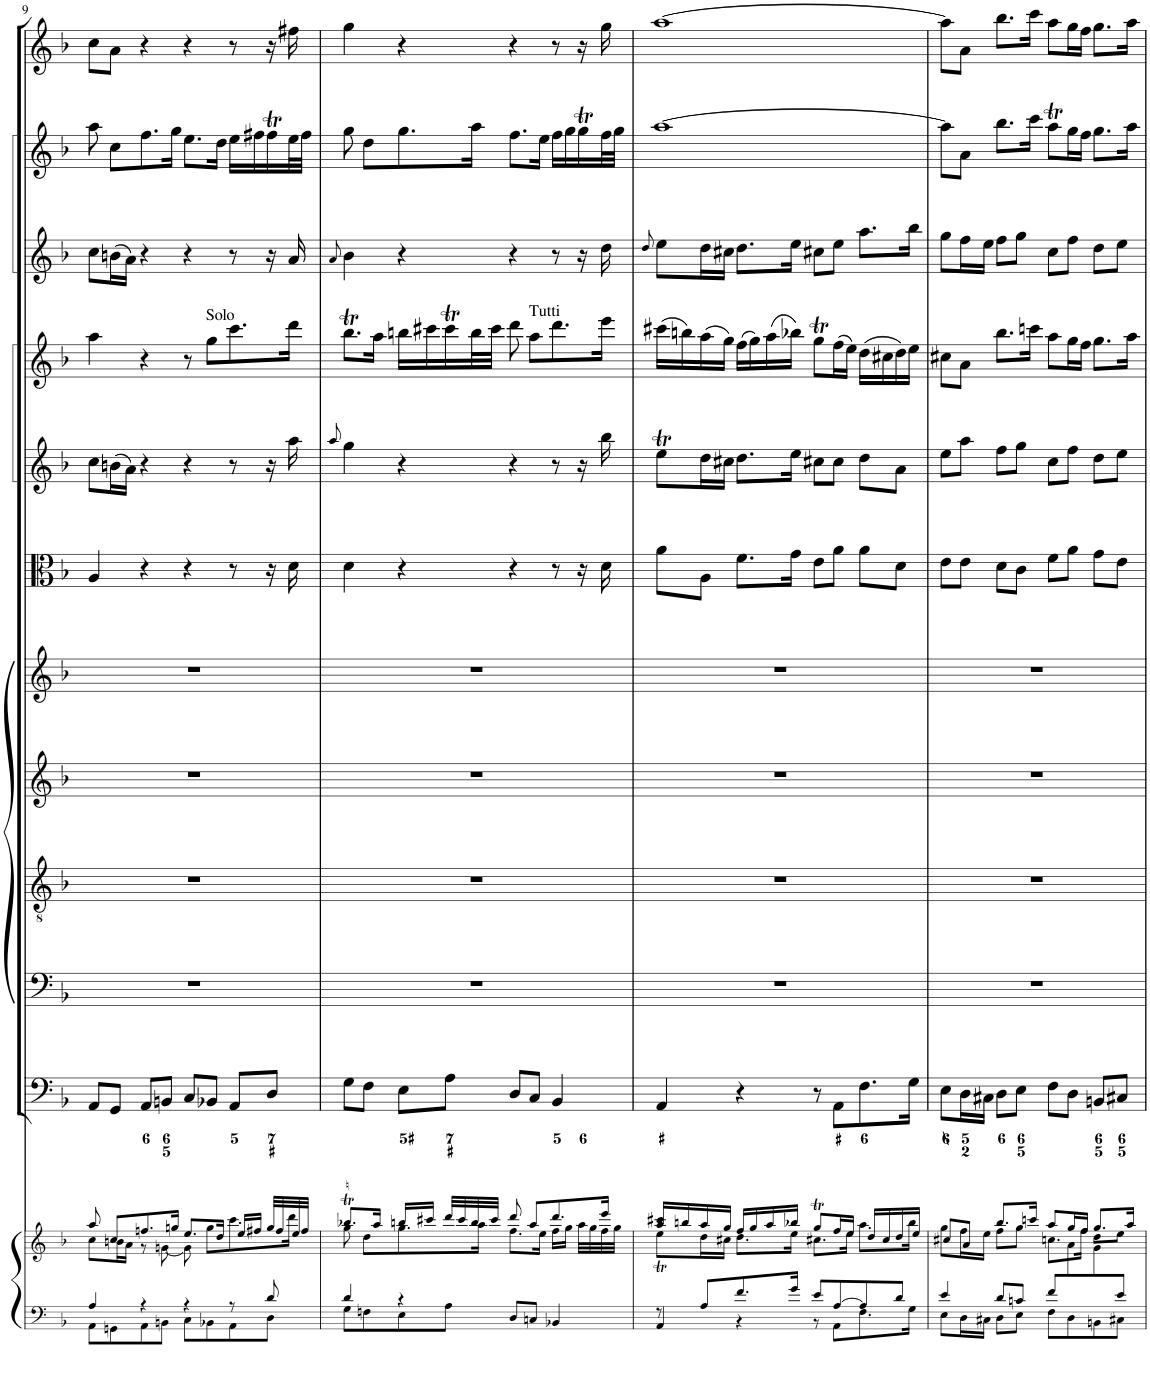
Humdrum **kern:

**kern	**kern	**kern	**kern	**kern	**kern	**kern	**kern	**kern	**kern	**kern	**kern	**kern
*part12	*part12	*part11	*part10	*part9	*part8	*part7	*part6	*part5	*part4	*part3	*part2	*part1
*staff13	*staff12	*staff11	*staff10	*staff9	*staff8	*staff7	*staff6	*staff5	*staff4	*staff3	*staff2	*staff1
*I"Piano reduction	*	*I"Continuo	*I"Basso	*I"Tenore	*I"Alto	*I"Soprano	*I"Viola	*I"Violino II	*I"Violino I	*I"Oboe II	*I"Oboe I	*I"Corno da caccia
*I'Pno	*	*	*	*	*	*	*I'Vla	*I'Vln	*I'Vln	*I'Ob	*I'Ob	*
!!LO:PB:g=z
*clefF4	*clefG2	*clefF4	*clefF4	*clefGv2	*clefG2	*clefG2	*clefC3	*clefG2	*clefG2	*clefG2	*clefG2	*clefG2
*	*	*	*	*	*	*	*	*	*	*	*	*Trd7c12
*k[b-]	*k[b-]	*k[b-]	*k[b-]	*k[b-]	*k[b-]	*k[b-]	*k[b-]	*k[b-]	*k[b-]	*k[b-]	*k[b-]	*k[b-]
*M4/4	*M4/4	*M4/4	*M4/4	*M4/4	*M4/4	*M4/4	*M4/4	*M4/4	*M4/4	*M4/4	*M4/4	*M4/4
*met(c)	*met(c)	*met(c)	*met(c)	*met(c)	*met(c)	*met(c)	*met(c)	*met(c)	*met(c)	*met(c)	*met(c)	*met(c)
=9	=9	=9	=9	=9	=9	=9	=9	=9	=9	=9	=9	=9
*^	*^	*	*	*	*	*	*	*	*	*	*	*
4A/	8AA\L	8aa/	8cc\L	8AA/L	1r	1r	1r	1r	4A/	8cc\L	4aa\	8cc\L	8aa\	8cc\L
.	8GGn\	8cc/L	16bn\L	8GG/J	.	.	.	.	.	(16bn\L	.	(16bn\L	8cc\L	8a\J
.	.	.	16a\JJ	.	.	.	.	.	.	16a\JJ)	.	16a\JJ)	.	.
4r	8AA\	8.ffn/	8r	8AA/L	.	.	.	.	4r	4r	4r	4r	8.ff\	4r
.	8BBn\J	.	[8gn\	8BBn/J	.	.	.	.	.	.	.	.	.	.
.	.	16ggn/Jk	.	.	.	.	.	.	.	.	.	.	16gg\Jk	.
4r	8C\L	8.ee/L	8g\]	8C/L	.	.	.	.	4r	4r	8r	4r	8.ee\L	4r
!	!	!	!	!	!	!	!	!	!	!	!LO:TX:a:t=Solo	!	!	!
.	8BB-X\	.	8gg\L	8BB-X/J	.	.	.	.	.	.	8gg\L	.	.	.
.	.	16dd/Jk	.	.	.	.	.	.	.	.	.	.	16dd\Jk	.
8r	8AA\	16ee/LL	8.ccc\	8AA/L	.	.	.	.	8r	8r	8.ccc\	8r	16ee\LL	8r
.	.	16ff#X/JJ	.	.	.	.	.	.	.	.	.	.	16ff#X\	.
8d/	8D\J	32gg/LLL	.	8D/J	.	.	.	.	16r	16r	.	16r	16ff#t\	16r
.	.	32ff#/	.	.	.	.	.	.	.	.	.	.	.	.
.	.	32ee/	16ddd\Jk	.	.	.	.	.	16d\	16aa\	16ddd\Jk	16a/	32ee\L	16ff#X\
.	.	32ff#/JJJ	.	.	.	.	.	.	.	.	.	.	32ff#\JJJ	.
=10	=10	=10	=10	=10	=10	=10	=10	=10	=10	=10	=10	=10	=10	=10
.	.	.	.	.	.	.	.	.	.	8qaa/	.	8qa/	.	.
4d/	8G\L	8.bb-XT/L	8gg\	8G\L	1r	1r	1r	1r	4d\	4gg\	8.bb-T\L	4b-\	8gg\	4gg\
.	8Fn\	.	8dd\L	8F\J	.	.	.	.	.	.	.	.	8dd\L	.
.	.	16aa/Jk	.	.	.	.	.	.	.	.	16aa\Jk	.	.	.
4r	8E\	16bbn/LL	8.gg\	8E\L	.	.	.	.	4r	4r	16bbn\LL	4r	8.gg\	4r
.	.	16ccc#X/JJ	.	.	.	.	.	.	.	.	16ccc#X\	.	.	.
.	8A\J	32ddd/LLL	.	8A\J	.	.	.	.	.	.	16ccc#t\	.	.	.
.	.	32ccc#/	.	.	.	.	.	.	.	.	.	.	.	.
.	.	32bb/	16aa\Jk	.	.	.	.	.	.	.	32bb\L	.	16aa\Jk	.
.	.	32ccc#/JJJ	.	.	.	.	.	.	.	.	32ccc#\JJJ	.	.	.
8D/L	2ryy	8ddd/	8.ff\L	8D/L	.	.	.	.	4r	4r	8ddd\	4r	8.ff\L	4r
!	!	!	!	!	!	!	!	!	!	!	!LO:TX:a:t=Tutti	!	!	!
8Cn/J	.	8aa/L	.	8C/J	.	.	.	.	.	.	8aa\L	.	.	.
.	.	.	16ee\Jk	.	.	.	.	.	.	.	.	.	16ee\Jk	.
4BB-X/	.	8.ddd/	16ff\LL	4BB-/	.	.	.	.	8r	8r	8.ddd\	8r	16ff\LL	8r
.	.	.	16gg\JJ	.	.	.	.	.	.	.	.	.	16gg\	.
.	.	.	32aa\LLL	.	.	.	.	.	16r	16r	.	16r	16ggT\	16r
.	.	.	32gg\	.	.	.	.	.	.	.	.	.	.	.
.	.	16eee/Jk	32ff\	.	.	.	.	.	16d\	16bb-\	16eee\Jk	16dd\	32ff\L	16gg\
.	.	.	32gg\JJJ	.	.	.	.	.	.	.	.	.	32gg\JJJ	.
=11	=11	=11	=11	=11	=11	=11	=11	=11	=11	=11	=11	=11	=11	=11
.	.	.	.	.	.	.	.	.	.	.	.	8qdd/	.	.
8r	4AA/	16aa/ 16ccc#X/LL	8eet\L	4AA/	1r	1r	1r	1r	8a\L	8eet\L	(16ccc#X\LL	8ee\L	[1aa	[1aa
.	.	16bbn/	.	.	.	.	.	.	.	.	16bbn\)	.	.	.
8A/L	.	16aa/	16dd\L	.	.	.	.	.	8A\J	16dd\L	(16aa\	16dd\L	.	.
.	.	16gg/JJ	16cc#X\JJ	.	.	.	.	.	.	16cc#X\JJ	16gg\JJ)	16cc#X\JJ	.	.
8.f/	4r	16ff/LL	8.dd\L	4r	.	.	.	.	8.f\L	8.dd\L	(16ff\LL	8.dd\L	.	.
.	.	16gg/	.	.	.	.	.	.	.	.	16gg\)	.	.	.
.	.	16aa/	.	.	.	.	.	.	.	.	(16aa\	.	.	.
16g/Jk	.	16bb-X/JJ	16ee\Jk	.	.	.	.	.	16g\Jk	16ee\Jk	16bb-X\JJ)	16ee\Jk	.	.
8e/L	8r	8ggT/L	8.cc#X\L	8r	.	.	.	.	8e\L	8cc#X\L	8ggT\L	8cc#X\L	.	.
[8A/	8AA\L	16ff/L	.	8AA\L	.	.	.	.	8a\J	8cc#\J	(16ff\L	8ee\J	.	.
.	.	16ee/JJ	16ee\Jk	.	.	.	.	.	.	.	16ee\JJ)	.	.	.
8A/]	8.F\	16dd/LL	8.aa\L	8.F\	.	.	.	.	8a\L	8dd\L	(16dd\LL	8.aa\L	.	.
.	.	16cc#/	.	.	.	.	.	.	.	.	16cc#X\	.	.	.
8d/J	.	16dd/	.	.	.	.	.	.	8d\J	8a\J	16dd\)	.	.	.
.	16G\Jk	16ee/JJ	16bb-\Jk	16G\Jk	.	.	.	.	.	.	16ee\JJ	16bb-\Jk	.	.
=12	=12	=12	=12	=12	=12	=12	=12	=12	=12	=12	=12	=12	=12	=12
*	*	*	*^	*	*	*	*	*	*	*	*	*	*	*
4e/	8E\L	8cc#X/L	8gg\L	8ryy	8E\L	1r	1r	1r	1r	8e\L	8ee\L	8cc#X\L	8gg\L	8aa\L]	8aa\L]
*	*	*	*v	*v	*	*	*	*	*	*	*	*	*	*	*
.	16D\L	8a/J	16ff\L	16D\L	.	.	.	.	8e\J	8aa\J	8a\J	16ff\L	8a\J	8a\J
.	16C#X\JJ	.	16ee\JJ	16C#X\JJ	.	.	.	.	.	.	.	16ee\JJ	.	.
8d/L	8D\L	8.bb-/L	8ff\L	8D\L	.	.	.	.	8d\L	8ff\L	8.bb-\L	8ff\L	8.bb-\L	8.bb-\L
8cn/J	8E\J	.	8gg\J	8E\J	.	.	.	.	8c\J	8gg\J	.	8gg\J	.	.
.	.	16cccn/Jk	.	.	.	.	.	.	.	.	16cccn\Jk	.	16ccc\Jk	16ccc\Jk
8f/L	8F\L	8aa/L	8.ccn\L	8F\L	.	.	.	.	8f\L	8cc\L	8aa\L	8cc\L	8aat\L	8aa\L
*	*	*	*^	*	*	*	*	*	*	*	*	*	*	*
4ryy	8D\	16gg/L	.	8a\	8D\J	.	.	.	.	8a\J	8ff\J	16gg\L	8ff\J	16gg\L	16gg\L
.	.	16ff/JJ	16ff\Jk	.	.	.	.	.	.	.	.	16ff\JJ	.	16ff\JJ	16ff\JJ
.	8BBn\	8.gg/L	8dd\L	8g\	8BBn/L	.	.	.	.	8g\L	8dd\L	8.gg\L	8dd\L	8.gg\L	8.gg\L
8e/J	8C#X\J	.	8ee\J	8ryy	8C#X/J	.	.	.	.	8e\J	8ee\J	.	8ee\J	.	.
.	.	16aa/Jk	.	.	.	.	.	.	.	.	.	16aa\Jk	.	16aa\Jk	16aa\Jk
*v	*v	*	*	*	*	*	*	*	*	*	*	*	*	*	*
*	*v	*v	*v	*	*	*	*	*	*	*	*	*	*	*
=	=	=	=	=	=	=	=	=	=	=	=	=
*-	*-	*-	*-	*-	*-	*-	*-	*-	*-	*-	*-	*-
